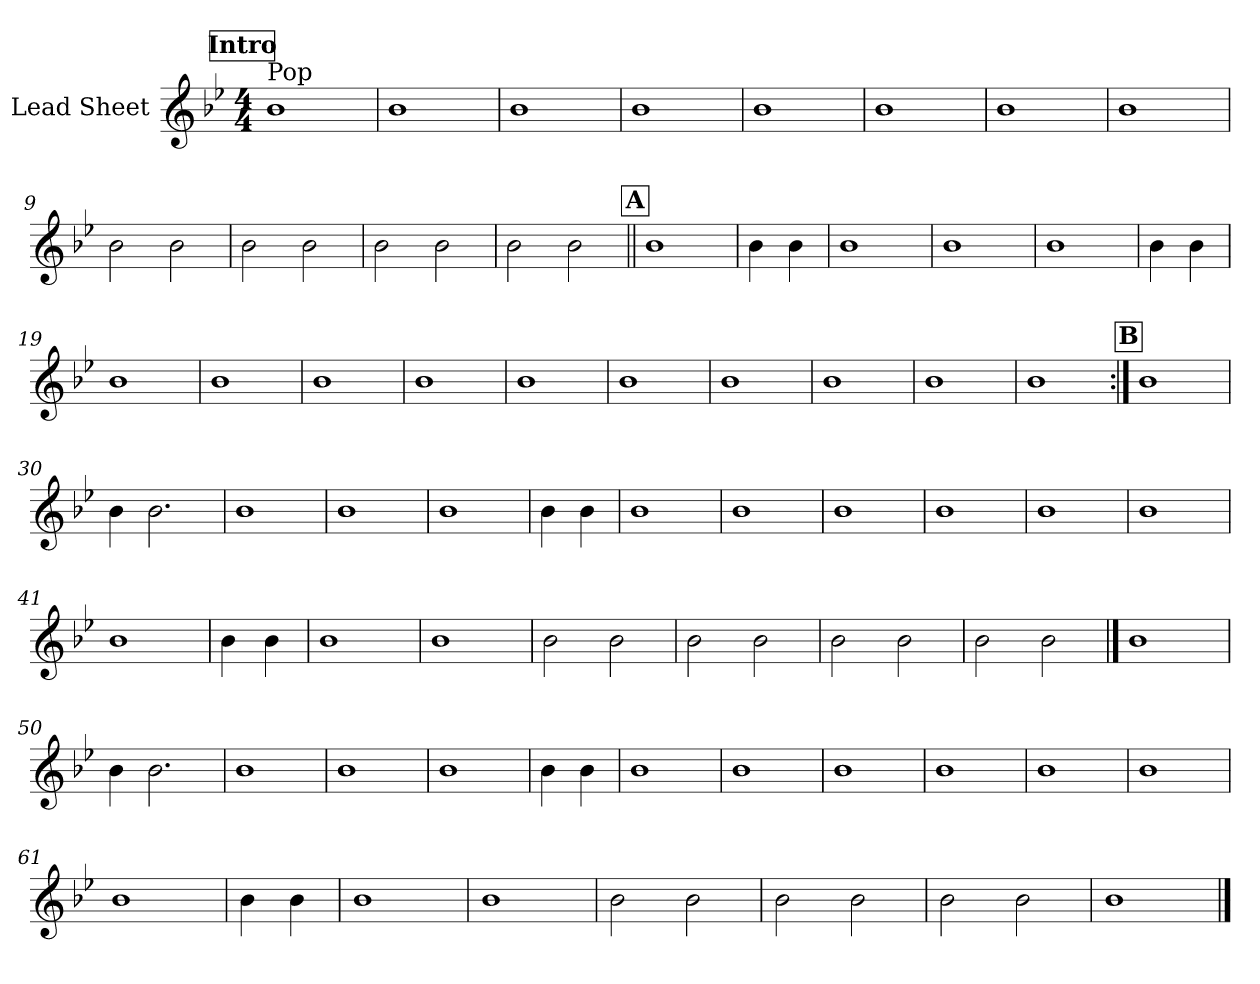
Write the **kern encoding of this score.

**kern
*part1
*staff1
*I"Lead Sheet
*clefG2
*k[b-e-]
*B-:
*M4/4
*MM180
!!LO:REH:place=s1:a:fs=14:t=Intro
=1
!LO:TX:a:t=Pop
1b-
=2
1b-
=3
1b-
=4
1b-
=5
1b-
=6
1b-
=7
1b-
=8
1b-
!!LO:LB:g=z
=9
2b-\
2b-\
=10
2b-\
2b-\
=11
2b-\
2b-\
=12
2b-\
2b-\
!!LO:LB:g=z
!!LO:REH:place=s1:a:fs=14:t=A
=13||
1b-
=14
4b-\
4b-\
=15
1b-
=16
1b-
=17
1b-
=18
4b-\
4b-\
=19
1b-
=20
1b-
!!LO:LB:g=z
=21
1b-
=22
1b-
=23
1b-
=24
1b-
=25
1b-
=26
1b-
=27
1b-
=28
1b-
!!LO:LB:g=z
!!LO:REH:place=s1:a:fs=14:t=B
=29:|!
1b-
=30
4b-\
2.b-\
=31
1b-
=32
1b-
=33
1b-
=34
4b-\
4b-\
=35
1b-
=36
1b-
!!LO:LB:g=z
=37
1b-
=38
1b-
=39
1b-
=40
1b-
=41
1b-
=42
4b-\
4b-\
=43
1b-
=44
1b-
!!LO:LB:g=z
=45
2b-\
2b-\
=46
2b-\
2b-\
=47
2b-\
2b-\
=48
2b-\
2b-\
!!LO:LB:g=z
==49
1b-
=50
4b-\
2.b-\
=51
1b-
=52
1b-
=53
1b-
=54
4b-\
4b-\
=55
1b-
=56
1b-
!!LO:LB:g=z
=57
1b-
=58
1b-
=59
1b-
=60
1b-
=61
1b-
=62
4b-\
4b-\
=63
1b-
=64
1b-
!!LO:LB:g=z
=65
2b-\
2b-\
=66
2b-\
2b-\
=67
2b-\
2b-\
=68
1b-
==
*-
